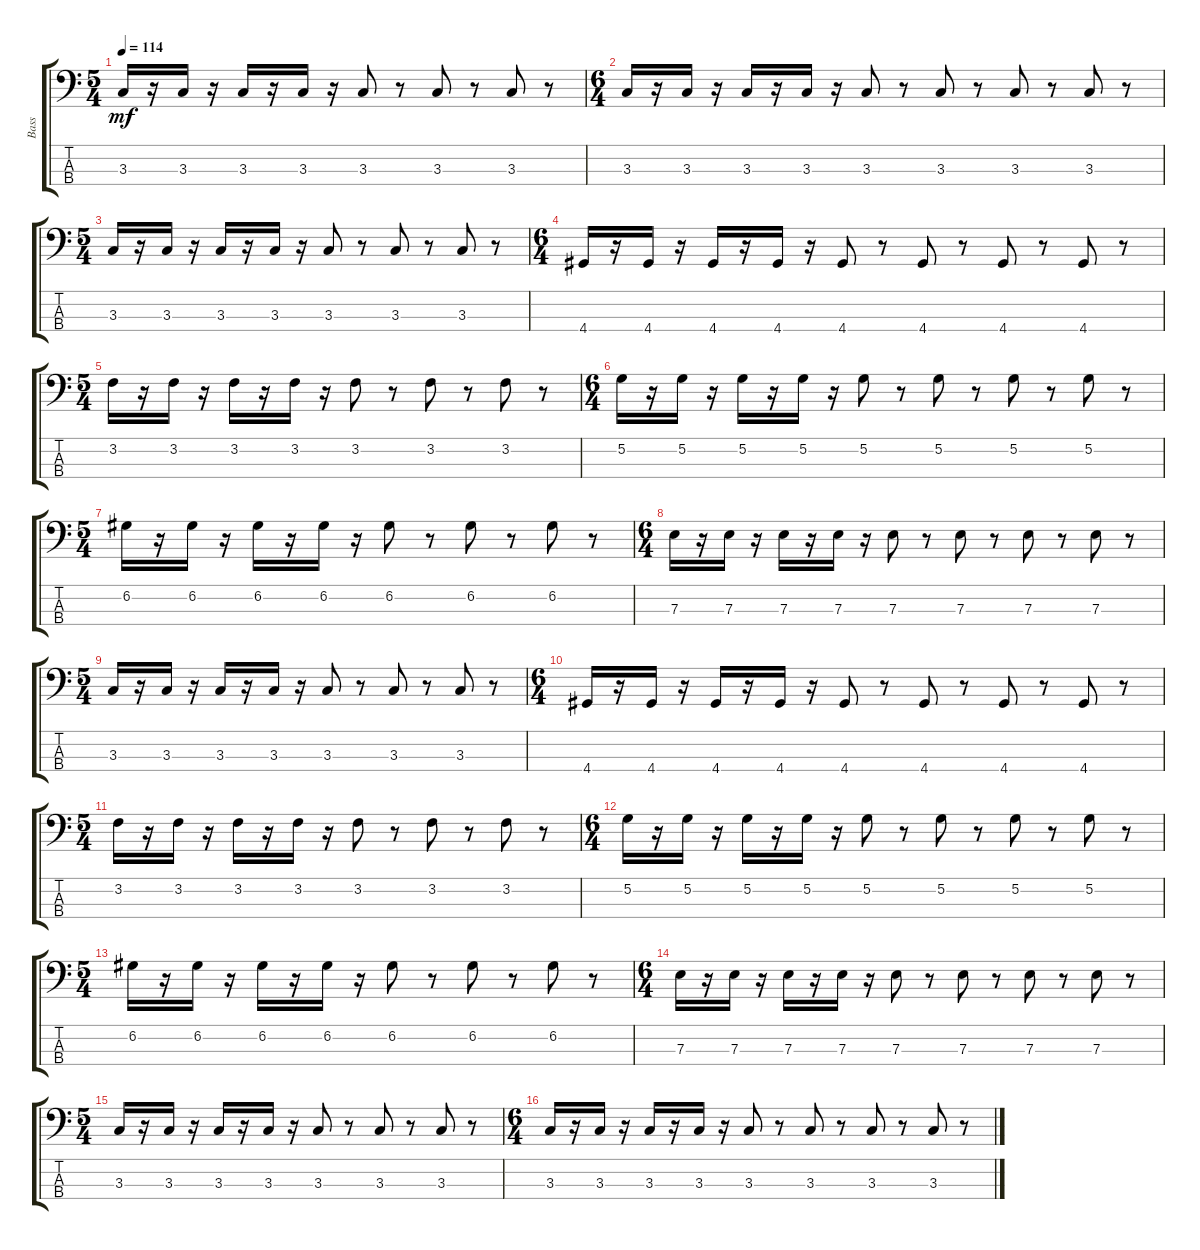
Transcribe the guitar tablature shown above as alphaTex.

\track ("Bass" "Bass") {instrument electricbassfinger}
\staff {score tabs}
\tuning (G2 D2 A1 E1) {hide}
\ts (5 4)
\tempo 114
\clef f4
\ks c
3.3.16{dy mf instrument electricbassfinger} r.16 3.3.16 r.16 3.3.16 r.16 3.3.16 r.16 3.3.8 r.8 3.3.8 r.8 3.3.8 r.8 |
\ts (6 4)
3.3.16 r.16 3.3.16 r.16 3.3.16 r.16 3.3.16 r.16 3.3.8 r.8 3.3.8 r.8 3.3.8 r.8 3.3.8 r.8 |
\ts (5 4)
3.3.16 r.16 3.3.16 r.16 3.3.16 r.16 3.3.16 r.16 3.3.8 r.8 3.3.8 r.8 3.3.8 r.8 |
\ts (6 4)
4.4.16 r.16 4.4.16 r.16 4.4.16 r.16 4.4.16 r.16 4.4.8 r.8 4.4.8 r.8 4.4.8 r.8 4.4.8 r.8 |
\ts (5 4)
3.2.16 r.16 3.2.16 r.16 3.2.16 r.16 3.2.16 r.16 3.2.8 r.8 3.2.8 r.8 3.2.8 r.8 |
\ts (6 4)
5.2.16 r.16 5.2.16 r.16 5.2.16 r.16 5.2.16 r.16 5.2.8 r.8 5.2.8 r.8 5.2.8 r.8 5.2.8 r.8 |
\ts (5 4)
6.2.16 r.16 6.2.16 r.16 6.2.16 r.16 6.2.16 r.16 6.2.8 r.8 6.2.8 r.8 6.2.8 r.8 |
\ts (6 4)
7.3.16 r.16 7.3.16 r.16 7.3.16 r.16 7.3.16 r.16 7.3.8 r.8 7.3.8 r.8 7.3.8 r.8 7.3.8 r.8 |
\ts (5 4)
3.3.16 r.16 3.3.16 r.16 3.3.16 r.16 3.3.16 r.16 3.3.8 r.8 3.3.8 r.8 3.3.8 r.8 |
\ts (6 4)
4.4.16 r.16 4.4.16 r.16 4.4.16 r.16 4.4.16 r.16 4.4.8 r.8 4.4.8 r.8 4.4.8 r.8 4.4.8 r.8 |
\ts (5 4)
3.2.16 r.16 3.2.16 r.16 3.2.16 r.16 3.2.16 r.16 3.2.8 r.8 3.2.8 r.8 3.2.8 r.8 |
\ts (6 4)
5.2.16 r.16 5.2.16 r.16 5.2.16 r.16 5.2.16 r.16 5.2.8 r.8 5.2.8 r.8 5.2.8 r.8 5.2.8 r.8 |
\ts (5 4)
6.2.16 r.16 6.2.16 r.16 6.2.16 r.16 6.2.16 r.16 6.2.8 r.8 6.2.8 r.8 6.2.8 r.8 |
\ts (6 4)
7.3.16 r.16 7.3.16 r.16 7.3.16 r.16 7.3.16 r.16 7.3.8 r.8 7.3.8 r.8 7.3.8 r.8 7.3.8 r.8 |
\ts (5 4)
3.3.16 r.16 3.3.16 r.16 3.3.16 r.16 3.3.16 r.16 3.3.8 r.8 3.3.8 r.8 3.3.8 r.8 |
\ts (6 4)
3.3.16 r.16 3.3.16 r.16 3.3.16 r.16 3.3.16 r.16 3.3.8 r.8 3.3.8 r.8 3.3.8 r.8 3.3.8 r.8
